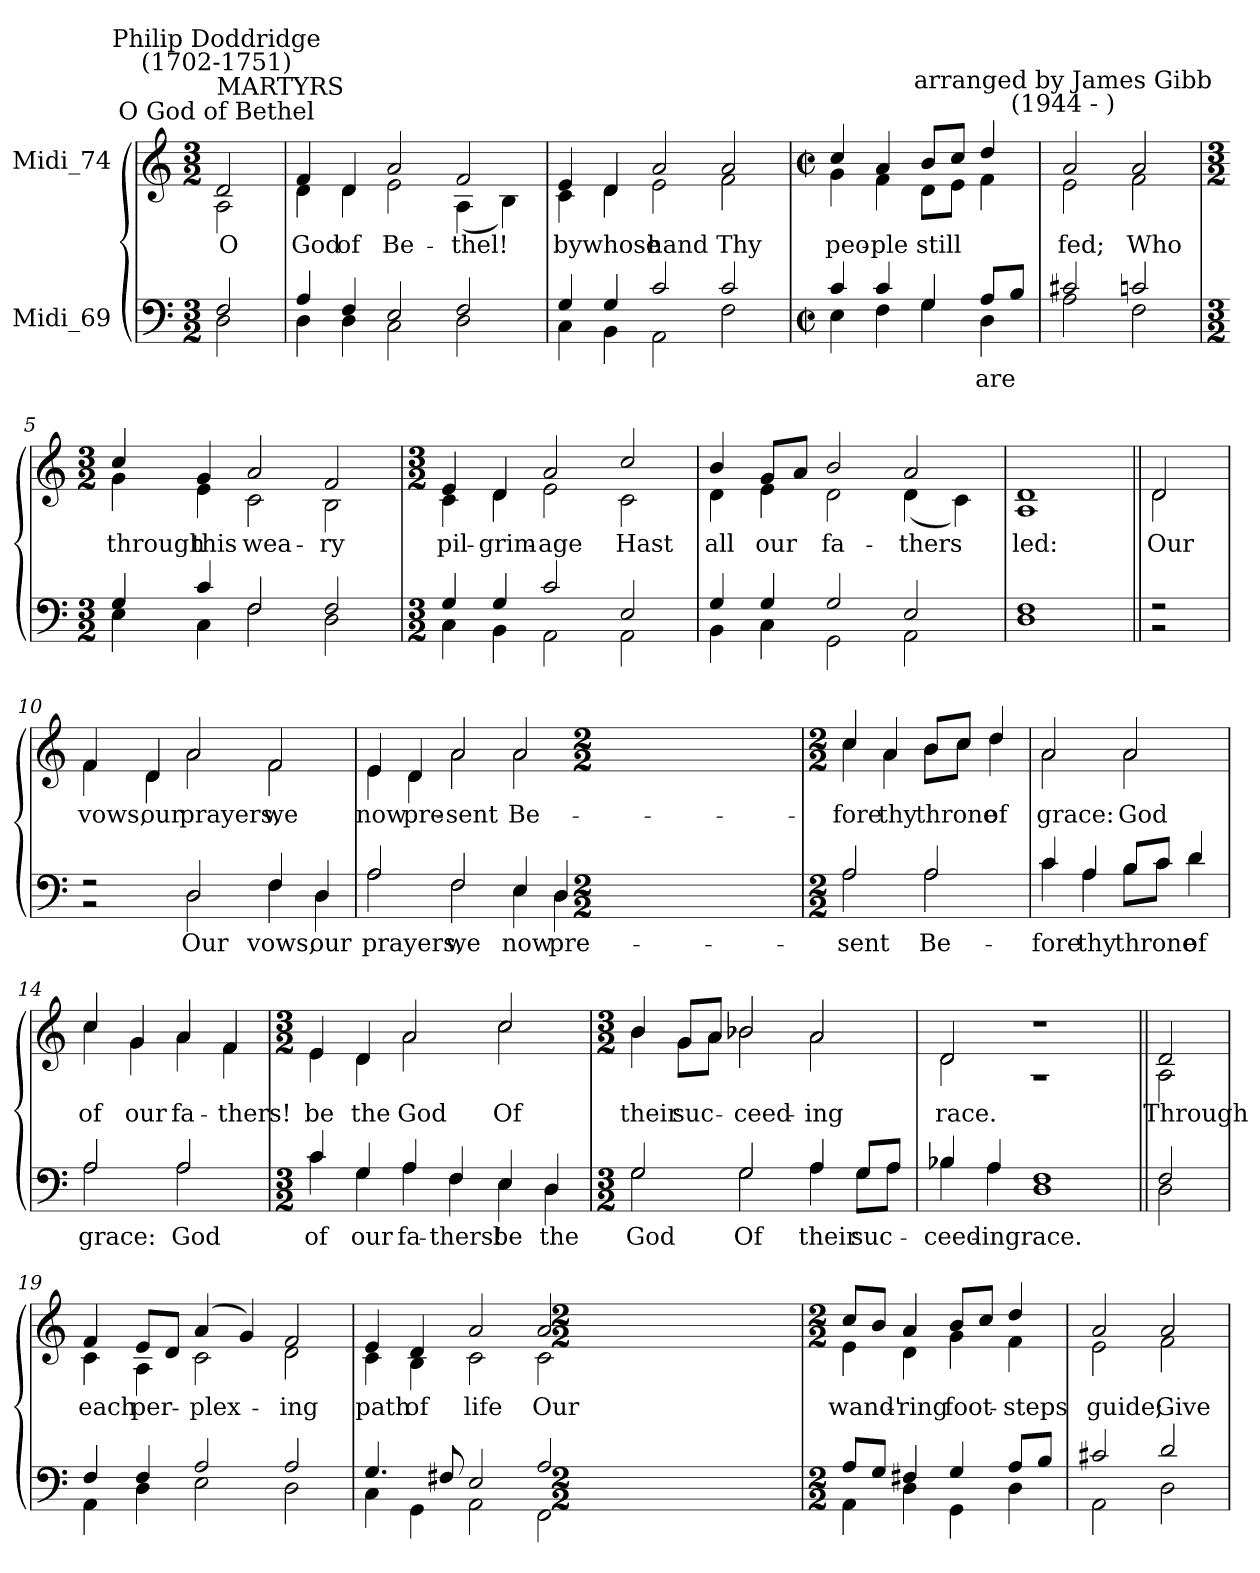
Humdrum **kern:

**kern	**text	**kern	**text
*part2	*part2	*part1	*part1
*staff2	*staff2	*staff1	*staff1
*I"Midi_69	*	*I"Midi_74	*
*clefF4	*	*clefG2	*
*k[]	*	*k[]	*
*C:	*	*C:	*
*M3/2	*	*M3/2	*
=	=	=	=
*^	*	*^	*
!	!	!	!LO:TX:a:cj:t=O God of Bethel	!	!
!	!	!	!LO:TX:a:t=MARTYRS	!	!
!	!	!	!LO:TX:a:cj:t=Philip Doddridge\n(1702-1751)	!	!
!	!	!	!	!	!LO:LY:b
2F/	2D\	.	2d/	2A\	O
=1	=1	=1	=1	=1	=1
!	!	!	!	!	!LO:LY:b
4A/	4D\	.	4f/	4d\	God
!	!	!	!	!	!LO:LY:b
4F/	4D\	.	4d/	4d\	of
!	!	!	!	!	!LO:LY:b
2E/	2C\	.	2a/	2e\	Be-
!	!	!	!	!	!LO:LY:b
2F/	2D\	.	2f/	(<4A\	-thel!
.	.	.	.	4B\)	.
=2	=2	=2	=2	=2	=2
!	!	!	!	!	!LO:LY:b
4G/	4C\	.	4e/	4c\	by
!	!	!	!	!	!LO:LY:b
4G/	4BB\	.	4d/	4d\	whose
!	!	!	!	!	!LO:LY:b
2c/	2AA\	.	2a/	2e\	hand
!	!	!	!	!	!LO:LY:b
2c/	2F\	.	2a/	2f\	Thy
=3	=3	=3	=3	=3	=3
*M2/2	*	*	*M2/2	*	*
*met(c|)	*	*	*met(c|)	*	*
!	!	!	!	!	!LO:LY:b
4c/	4E\	.	4cc/	4g\	peo-
!	!	!	!	!	!LO:LY:b
4c/	4F\	.	4a/	4f\	-ple
!	!	!	!	!	!LO:LY:b
4G/	4G\	.	8b/L	8d\L	still
.	.	.	8cc/J	8e\J	.
!	!	!LO:LY:a	!	!	!LO:LY:b
8A/L	4D\	are	4dd/	4f\	.
8B/J	.	.	.	.	.
=4	=4	=4	=4	=4	=4
!	!	!	!LO:TX:a:cj:t=arranged by James Gibb\n(1944 - )	!	!
!	!	!	!	!	!LO:LY:b
2c#X/	2A\	.	2a/	2e\	fed;
!	!	!	!	!	!LO:LY:b
2cn/	2F\	.	2a/	2f\	Who
=5	=5	=5	=5	=5	=5
*M3/2	*	*	*M3/2	*	*
!	!	!	!	!	!LO:LY:b
4G/	4E\	.	4cc/	4g\	through
!	!	!	!	!	!LO:LY:b
4c/	4C\	.	4g/	4e\	this
!	!	!LO:LY:a	!	!	!LO:LY:b
2F/	2F\	.	2a/	2c\	wea-
!	!	!LO:LY:a	!	!	!LO:LY:b
2F/	2D\	.	2f/	2B\	-ry
!!LO:LB:g=z	!!
=6	=6	=6	=6	=6	=6
*M3/2	*	*	*M3/2	*	*
!	!	!LO:LY:b	!	!	!LO:LY:b
4G/	4C\	.	4e/	4c\	pil-
!	!	!LO:LY:b	!	!	!LO:LY:b
4G/	4BB\	.	4d/	4d\	-grim-
!	!	!LO:LY:b	!	!	!LO:LY:b
2c/	2AA\	.	2a/	2e\	-age
!	!	!LO:LY:b	!	!	!LO:LY:b
2E/	2AA\	.	2cc/	2c\	Hast
=7	=7	=7	=7	=7	=7
!	!	!LO:LY:b	!	!	!LO:LY:b
4G/	4BB\	.	4b/	4d\	all
!	!	!LO:LY:b	!	!	!LO:LY:b
4G/	4C\	.	8g/L	4e\	our
.	.	.	8a/J	.	.
!	!	!LO:LY:b	!	!	!LO:LY:b
2G/	2GG\	.	2b/	2d\	fa-
!	!	!LO:LY:b	!	!	!LO:LY:b
2E/	2AA\	.	2a/	(<4d\	-thers
.	.	.	.	4c\)	.
=8	=8	=8	=8	=8	=8
!	!	!LO:LY:b	!	!	!LO:LY:b
1F/	1D\	.	1d/	1A\	led:
=9||	=9||	=9||	=9||	=9||	=9||
!	!	!	!	!	!LO:LY:b
2r	2r	.	2d/	2d\	Our
=10	=10	=10	=10	=10	=10
!	!	!	!	!	!LO:LY:b
2r	2r	.	4f/	4f\	vows,
!	!	!	!	!	!LO:LY:b
.	.	.	4d/	4d\	our
!	!	!LO:LY:b	!	!	!LO:LY:b
2D/	2D\	Our	2a/	2a\	prayers,
!	!	!LO:LY:b	!	!	!LO:LY:b
4F/	4F\	vows,	2f/	2f\	we
!	!	!LO:LY:b	!	!	!
4D/	4D\	our	.	.	.
=11	=11	=11	=11	=11	=11
!	!	!LO:LY:b	!	!	!LO:LY:b
2A/	2A\	prayers,	4e/	4e\	now
!	!	!	!	!	!LO:LY:b
.	.	.	4d/	4d\	pre-
!	!	!LO:LY:b	!	!	!LO:LY:b
2F/	2F\	we	2a/	2a\	-sent
!	!	!LO:LY:b	!	!	!LO:LY:b
4E/	4E\	now	2a/	2a\	Be-
!	!	!LO:LY:b	!	!	!
4D/	4D\	pre-	.	.	.
*M2/2	*	*	*M2/2	*	*
*met(c|)	*	*	*met(c|)	*	*
!!LO:LB:g=z	!!
=12	=12	=12	=12	=12	=12
*M2/2	*	*	*M2/2	*	*
!	!	!LO:LY:b	!	!	!LO:LY:b
2A/	2A\	-sent	4cc/	4cc\	-fore
!	!	!	!	!	!LO:LY:b
.	.	.	4a/	4a\	thy
!	!	!LO:LY:b	!	!	!LO:LY:b
2A/	2A\	Be-	8b/L	8b\L	throne
.	.	.	8cc/J	8cc\J	.
!	!	!	!	!	!LO:LY:b
.	.	.	4dd/	4dd\	of
=13	=13	=13	=13	=13	=13
!	!	!LO:LY:b	!	!	!LO:LY:b
4c/	4c\	-fore	2a/	2a\	grace:
!	!	!LO:LY:b	!	!	!
4A/	4A\	thy	.	.	.
!	!	!LO:LY:b	!	!	!LO:LY:b
8B/L	8B\L	throne	2a/	2a\	God
8c/J	8c\J	.	.	.	.
!	!	!LO:LY:b	!	!	!
4d/	4d\	of	.	.	.
=14	=14	=14	=14	=14	=14
!	!	!LO:LY:b	!	!	!LO:LY:b
2A/	2A\	grace:	4cc/	4cc\	of
!	!	!	!	!	!LO:LY:b
.	.	.	4g/	4g\	our
!	!	!LO:LY:b	!	!	!LO:LY:b
2A/	2A\	God	4a/	4a\	fa-
!	!	!	!	!	!LO:LY:b
.	.	.	4f/	4f\	-thers!
=15	=15	=15	=15	=15	=15
*M3/2	*	*	*M3/2	*	*
!	!	!LO:LY:b	!	!	!LO:LY:b
4c/	4c\	of	4e/	4e\	be
!	!	!LO:LY:b	!	!	!LO:LY:b
4G/	4G\	our	4d/	4d\	the
!	!	!LO:LY:b	!	!	!LO:LY:b
4A/	4A\	fa-	2a/	2a\	God
!	!	!LO:LY:b	!	!	!
4F/	4F\	-thers!	.	.	.
!	!	!LO:LY:b	!	!	!LO:LY:b
4E/	4E\	be	2cc/	2cc\	Of
!	!	!LO:LY:b	!	!	!
4D/	4D\	the	.	.	.
!!LO:LB:g=z	!!
=16	=16	=16	=16	=16	=16
*M3/2	*	*	*M3/2	*	*
!	!	!LO:LY:b	!	!	!LO:LY:b
2G/	2G\	God	4b/	4b\	their
!	!	!	!	!	!LO:LY:b
.	.	.	8g/L	8g\L	suc-
.	.	.	8a/J	8a\J	.
!	!	!LO:LY:b	!	!	!LO:LY:b
2G/	2G\	Of	2b-X/	2b-X\	ceed-
!	!	!LO:LY:b	!	!	!LO:LY:b
4A/	4A\	their	2a/	2a\	-ing
!	!	!LO:LY:b	!	!	!
8G/L	8G\L	suc-	.	.	.
8A/J	8A\J	.	.	.	.
=17	=17	=17	=17	=17	=17
!	!	!LO:LY:b	!	!	!LO:LY:b
4B-X/	4B-X\	ceed-	2d/	2d\	race.
!	!	!LO:LY:b	!	!	!
4A/	4A\	-ing	.	.	.
!	!	!LO:LY:b	!	!	!
1F/	1D\	race.	1r	1r	.
=18||	=18||	=18||	=18||	=18||	=18||
!	!	!	!	!	!LO:LY:b
2F/	2D\	.	2d/	2A\	Through
=19	=19	=19	=19	=19	=19
!	!	!	!	!	!LO:LY:b
4F/	4AA\	.	4f/	4c\	each
!	!	!	!	!	!LO:LY:b
4F/	4D\	.	8e/L	4A\	per-
.	.	.	8d/J	.	.
!	!	!	!	!	!LO:LY:b
2A/	2E\	.	(>4a/	2c\	-plex-
.	.	.	4g/)	.	.
!	!	!	!	!	!LO:LY:b
2A/	2D\	.	2f/	2d\	-ing
=20	=20	=20	=20	=20	=20
!	!	!	!	!	!LO:LY:b
4.G/	4C\	.	4e/	4c\	path
!	!	!	!	!	!LO:LY:b
.	4GG\	.	4d/	4B\	of
8F#X/	.	.	.	.	.
!	!	!	!	!	!LO:LY:b
2E/	2AA\	.	2a/	2c\	life
!	!	!	!	!	!LO:LY:b
2A/	2FF\	.	2a/	2c\	Our
*M2/2	*	*	*M2/2	*	*
*met(c|)	*	*	*met(c|)	*	*
!!LO:LB:g=z	!!
=21	=21	=21	=21	=21	=21
*M2/2	*	*	*M2/2	*	*
!	!	!	!	!	!LO:LY:b
8A/L	4AA\	.	8cc/L	4e\	wand'-
8G/J	.	.	8b/J	.	.
!	!	!	!	!	!LO:LY:b
4F#X/	4D\	.	4a/	4d\	ring
!	!	!	!	!	!LO:LY:b
4G/	4GG\	.	8b/L	4g\	foot-
.	.	.	8cc/J	.	.
!	!	!	!	!	!LO:LY:b
8A/L	4D\	.	4dd/	4f\	steps
8B/J	.	.	.	.	.
=22	=22	=22	=22	=22	=22
!	!	!	!	!	!LO:LY:b
2c#X/	2AA\	.	2a/	2e\	guide;
!	!	!	!	!	!LO:LY:b
2d/	2D\	.	2a/	2f\	Give
*v	*v	*	*	*	*
*	*	*v	*v	*
=	=	=	=
*-	*-	*-	*-
